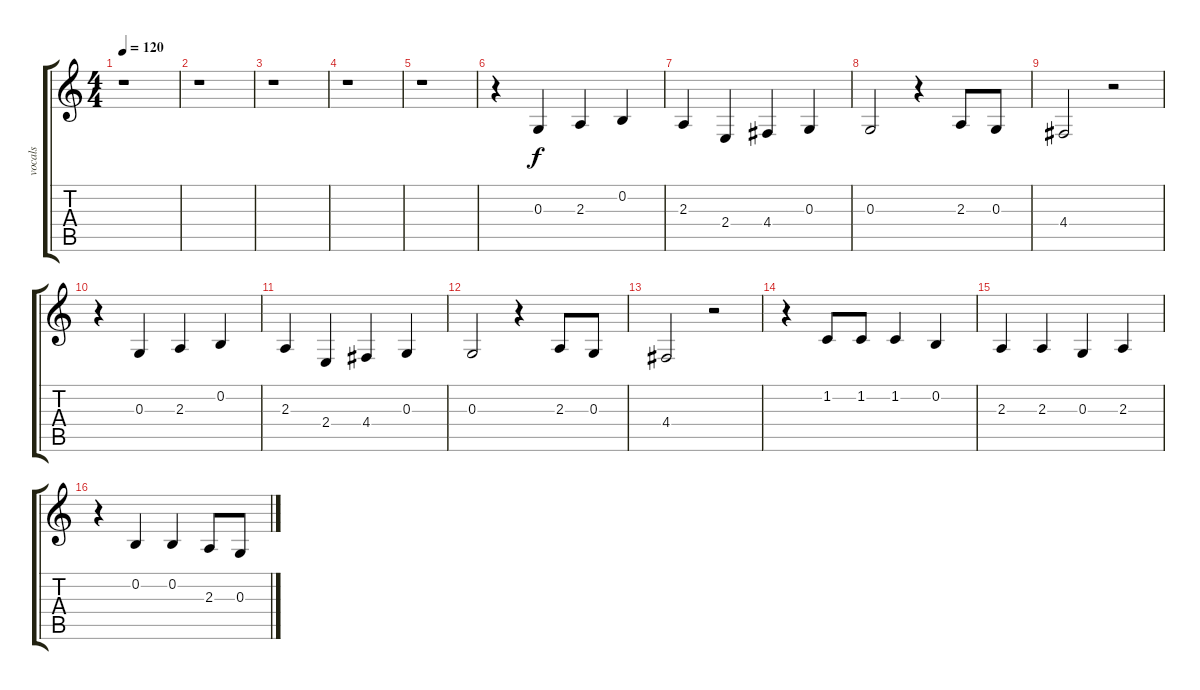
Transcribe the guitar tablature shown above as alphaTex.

\track ("vocals" "vocals") {instrument drawbarorgan}
\staff {score tabs}
\tuning (E4 B3 G3 D3 A2 E2) {hide}
\ts (4 4)
\tempo 120
\clef g2
\ks c
r.1{dy f} |
r.1 |
r.1 |
r.1 |
r.1 |
r.4 0.3.4 2.3.4 0.2.4 |
2.3.4 2.4.4 4.4.4 0.3.4 |
0.3.2 r.4 2.3.8 0.3.8 |
4.4.2 r.2 |
r.4 0.3.4 2.3.4 0.2.4 |
2.3.4 2.4.4 4.4.4 0.3.4 |
0.3.2 r.4 2.3.8 0.3.8 |
4.4.2 r.2 |
r.4 1.2.8 1.2.8 1.2.4 0.2.4 |
2.3.4 2.3.4 0.3.4 2.3.4 |
r.4 0.2.4 0.2.4 2.3.8 0.3.8
